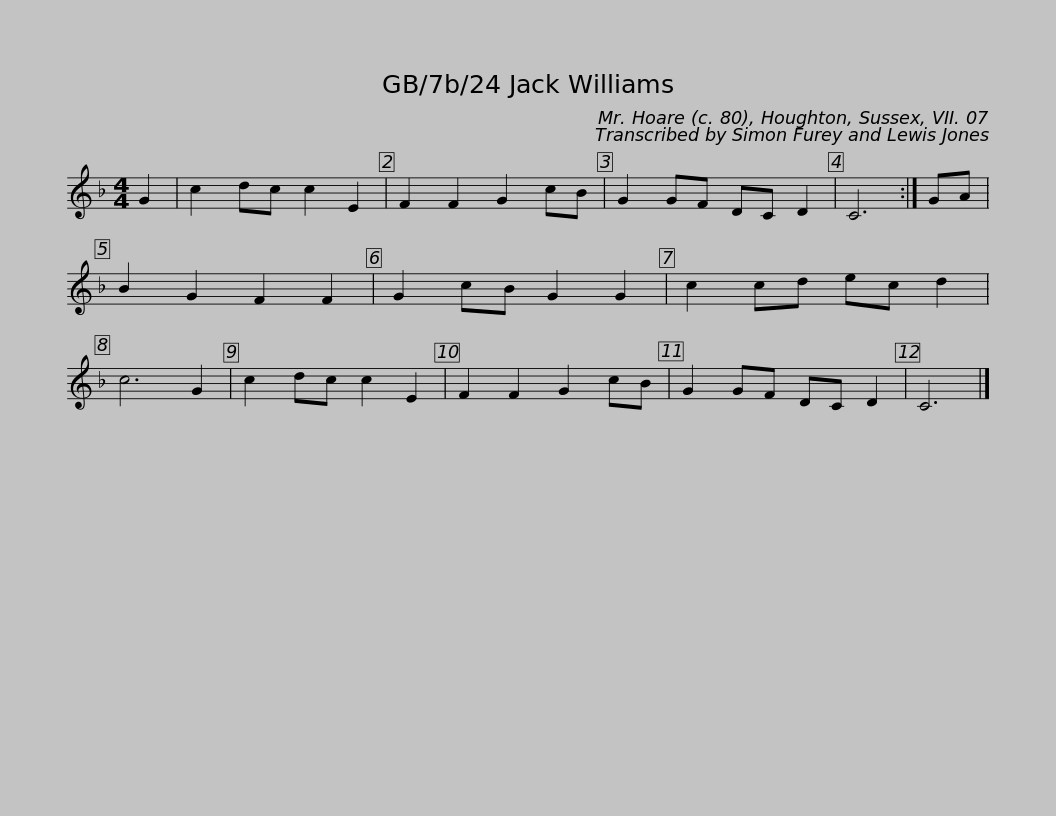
X:1
L:1/8
M:4/4
I:linebreak $
K:F
V:1 treble
V:1
 G2 | c2 dc c2 E2 | F2 F2 G2 cB | G2 GF DC D2 | C6 :| %5
 GA | B2 G2 F2 F2 |$ G2 cB G2 G2 | c2 cd ec d2 | c6 G2 | %10
 c2 dc c2 E2 | F2 F2 G2 cB | G2 GF DC D2 | C6 |] %14
